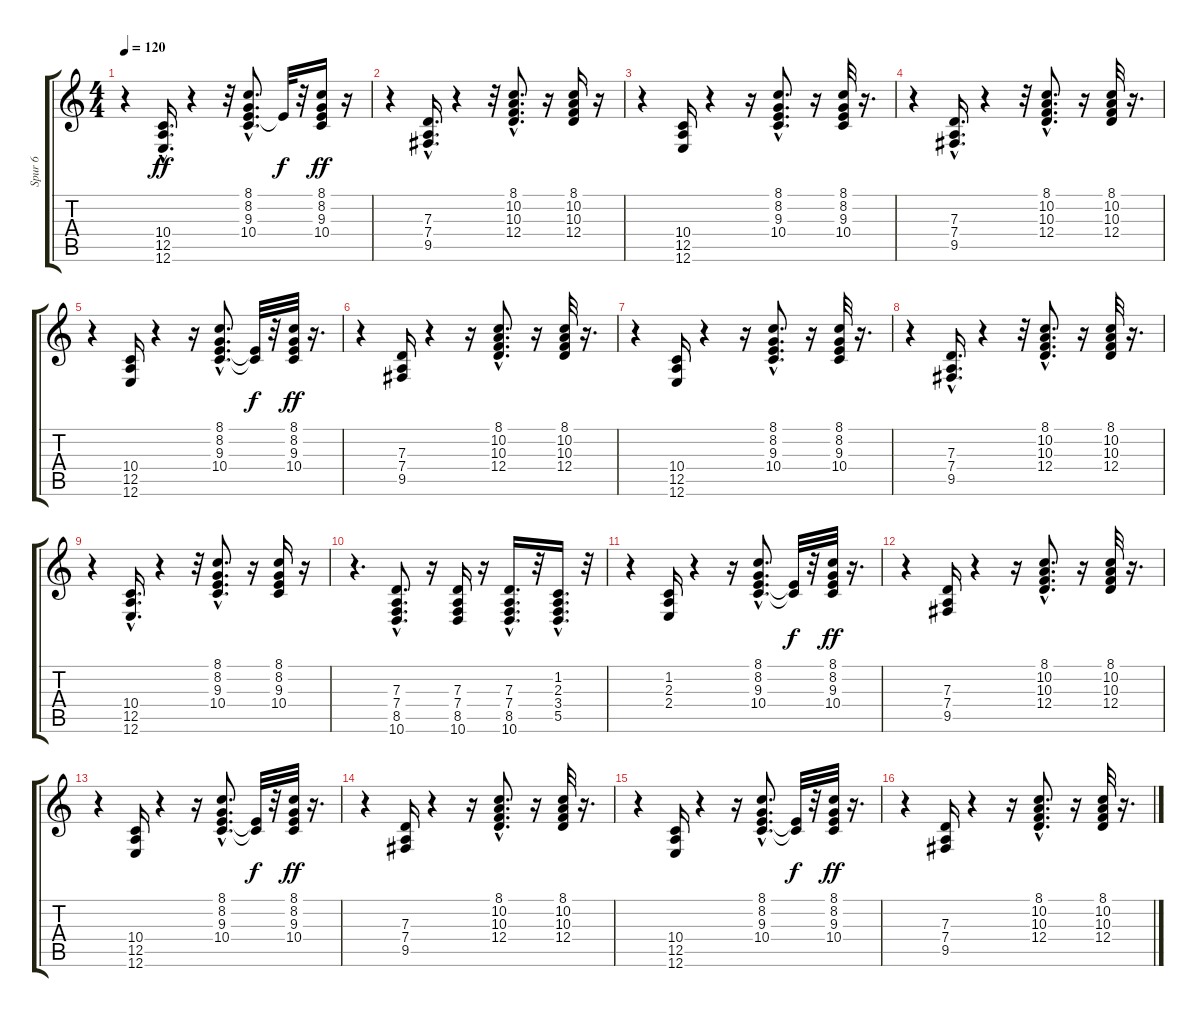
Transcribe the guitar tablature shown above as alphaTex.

\track ("Spur 6" "Spur 6") {instrument electricpiano2}
\staff {score tabs}
\tuning (E4 B3 G3 D3 A2 E2) {hide}
\ts (4 4)
\tempo 120
\clef g2
\ks c
r.4{dy ff} (10.4{hac} 12.5{hac} 12.6{hac}).16{d} r.4 r.32 (8.1{hac} 8.2{hac} 9.3{hac} 10.4{hac}).8{d} 9.3{t}.32{dy f} r.32 (8.1 8.2 9.3 10.4).16{dy ff} r.16 |
r.4 (7.3{hac} 7.4{hac} 9.5{hac}).16{d} r.4 r.32 (8.1{hac} 10.2{hac} 10.3{hac} 12.4{hac}).8{d} r.16 (8.1 10.2 10.3 12.4).16 r.16 |
r.4 (10.4 12.5 12.6).16 r.4 r.16 (8.1{hac} 8.2{hac} 9.3{hac} 10.4{hac}).8{d} r.16 (8.1 8.2 9.3 10.4).32 r.16{d} |
r.4 (7.3{hac} 7.4{hac} 9.5{hac}).16{d} r.4 r.32 (8.1{hac} 10.2{hac} 10.3{hac} 12.4{hac}).8{d} r.16 (8.1 10.2 10.3 12.4).32 r.16{d} |
r.4 (10.4 12.5 12.6).16 r.4 r.16 (8.1{hac} 8.2{hac} 9.3{hac} 10.4{hac}).8{d} (9.3{t} 10.4{t}).32{dy f} r.32 (8.1 8.2 9.3 10.4).32{dy ff} r.16{d} |
r.4 (7.3 7.4 9.5).16 r.4 r.16 (8.1{hac} 10.2{hac} 10.3{hac} 12.4{hac}).8{d} r.16 (8.1 10.2 10.3 12.4).32 r.16{d} |
r.4 (10.4 12.5 12.6).16 r.4 r.16 (8.1{hac} 8.2{hac} 9.3{hac} 10.4{hac}).8{d} r.16 (8.1 8.2 9.3 10.4).32 r.16{d} |
r.4 (7.3{hac} 7.4{hac} 9.5).16{d} r.4 r.32 (8.1{hac} 10.2{hac} 10.3{hac} 12.4{hac}).8{d} r.16 (8.1 10.2 10.3 12.4).32 r.16{d} |
r.4 (10.4 12.5{hac} 12.6{hac}).16{d} r.4 r.32 (8.1{hac} 8.2{hac} 9.3{hac} 10.4{hac}).8{d} r.16 (8.1 8.2 9.3 10.4).16 r.16 |
r.4{d} (7.3{hac} 7.4{hac} 8.5{hac} 10.6).8{d} r.16 (7.3 7.4 8.5 10.6).16 r.16 (7.3 7.4 8.5{hac} 10.6{hac}).16{d} r.32 (1.2{hac} 2.3{hac} 3.4{hac} 5.5{hac}).16{d} r.32 |
r.4 (1.2 2.3 2.4).16 r.4 r.16 (8.1{hac} 8.2{hac} 9.3{hac} 10.4{hac}).8{d} (9.3{t} 10.4{t}).32{dy f} r.32 (8.1 8.2 9.3 10.4).32{dy ff} r.16{d} |
r.4 (7.3 7.4 9.5).16 r.4 r.16 (8.1{hac} 10.2{hac} 10.3{hac} 12.4{hac}).8{d} r.16 (8.1 10.2 10.3 12.4).32 r.16{d} |
r.4 (10.4 12.5 12.6).16 r.4 r.16 (8.1{hac} 8.2{hac} 9.3{hac} 10.4{hac}).8{d} (9.3{t} 10.4{t}).32{dy f} r.32 (8.1 8.2 9.3 10.4).32{dy ff} r.16{d} |
r.4 (7.3 7.4 9.5).16 r.4 r.16 (8.1{hac} 10.2{hac} 10.3{hac} 12.4{hac}).8{d} r.16 (8.1 10.2 10.3 12.4).32 r.16{d} |
r.4 (10.4 12.5 12.6).16 r.4 r.16 (8.1{hac} 8.2{hac} 9.3{hac} 10.4{hac}).8{d} (9.3{t} 10.4{t}).32{dy f} r.32 (8.1 8.2 9.3 10.4).32{dy ff} r.16{d} |
r.4 (7.3 7.4 9.5).16 r.4 r.16 (8.1{hac} 10.2{hac} 10.3{hac} 12.4{hac}).8{d} r.16 (8.1 10.2 10.3 12.4).32 r.16{d}
